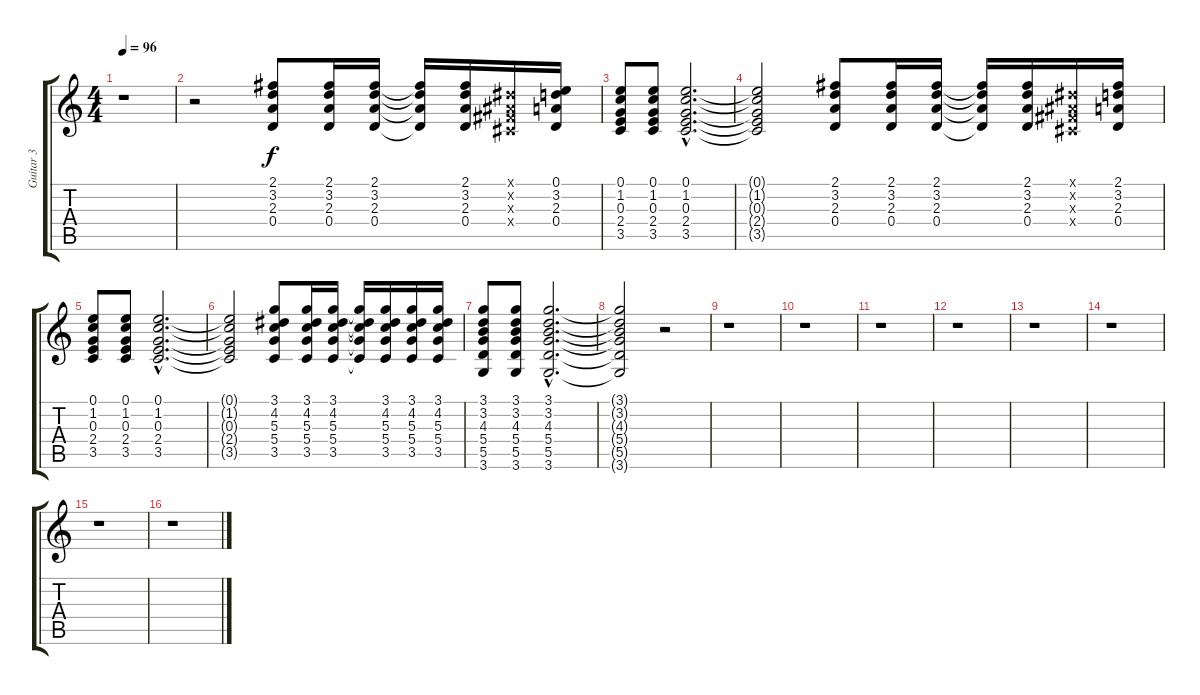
\track ("Guitar 3" "Guitar 3") {instrument acousticguitarnylon}
\staff {score tabs}
\tuning (E4 B3 G3 D3 A2 E2) {hide}
\ts (4 4)
\tempo 96
\clef g2
\ks c
r.1{dy f} |
r.2 (2.1 3.2 2.3 0.4).8 (2.1 3.2 2.3 0.4).16 (2.1 3.2 2.3 0.4).16 (2.1{t} 3.2{t} 2.3{t} 0.4{t}).16 (2.1 3.2 2.3 0.4).16 (-1.1{x} -1.2{x} -1.3{x} -1.4{x}).16 (0.1 3.2 2.3 0.4).16 |
(0.1 1.2 0.3 2.4 3.5).8 (0.1 1.2 0.3 2.4 3.5).8 (0.1{hac} 1.2{hac} 0.3{hac} 2.4{hac} 3.5{hac}).2{d} |
(0.1{t} 1.2{t} 0.3{t} 2.4{t} 3.5{t}).2 (2.1 3.2 2.3 0.4).8 (2.1 3.2 2.3 0.4).16 (2.1 3.2 2.3 0.4).16 (2.1{t} 3.2{t} 2.3{t} 0.4{t}).16 (2.1 3.2 2.3 0.4).16 (-1.1{x} -1.2{x} -1.3{x} -1.4{x}).16 (2.1 3.2 2.3 0.4).16 |
(0.1 1.2 0.3 2.4 3.5).8 (0.1 1.2 0.3 2.4 3.5).8 (0.1{hac} 1.2{hac} 0.3{hac} 2.4{hac} 3.5{hac}).2{d} |
(0.1{t} 1.2{t} 0.3{t} 2.4{t} 3.5{t}).2 (3.1 4.2 5.3 5.4 3.5).8 (3.1 4.2 5.3 5.4 3.5).16 (3.1 4.2 5.3 5.4 3.5).16 (3.1{t} 4.2{t} 5.3{t} 5.4{t} 3.5{t}).16 (3.1 4.2 5.3 5.4 3.5).16 (3.1 4.2 5.3 5.4 3.5).16 (3.1 4.2 5.3 5.4 3.5).16 |
(3.1 3.2 4.3 5.4 5.5 3.6).8 (3.1 3.2 4.3 5.4 5.5 3.6).8 (3.1{hac} 3.2{hac} 4.3{hac} 5.4{hac} 5.5{hac} 3.6{hac}).2{d} |
(3.1{t} 3.2{t} 4.3{t} 5.4{t} 5.5{t} 3.6{t}).2 r.2 |
r.1 |
r.1 |
r.1 |
r.1 |
r.1 |
r.1 |
r.1 |
r.1
